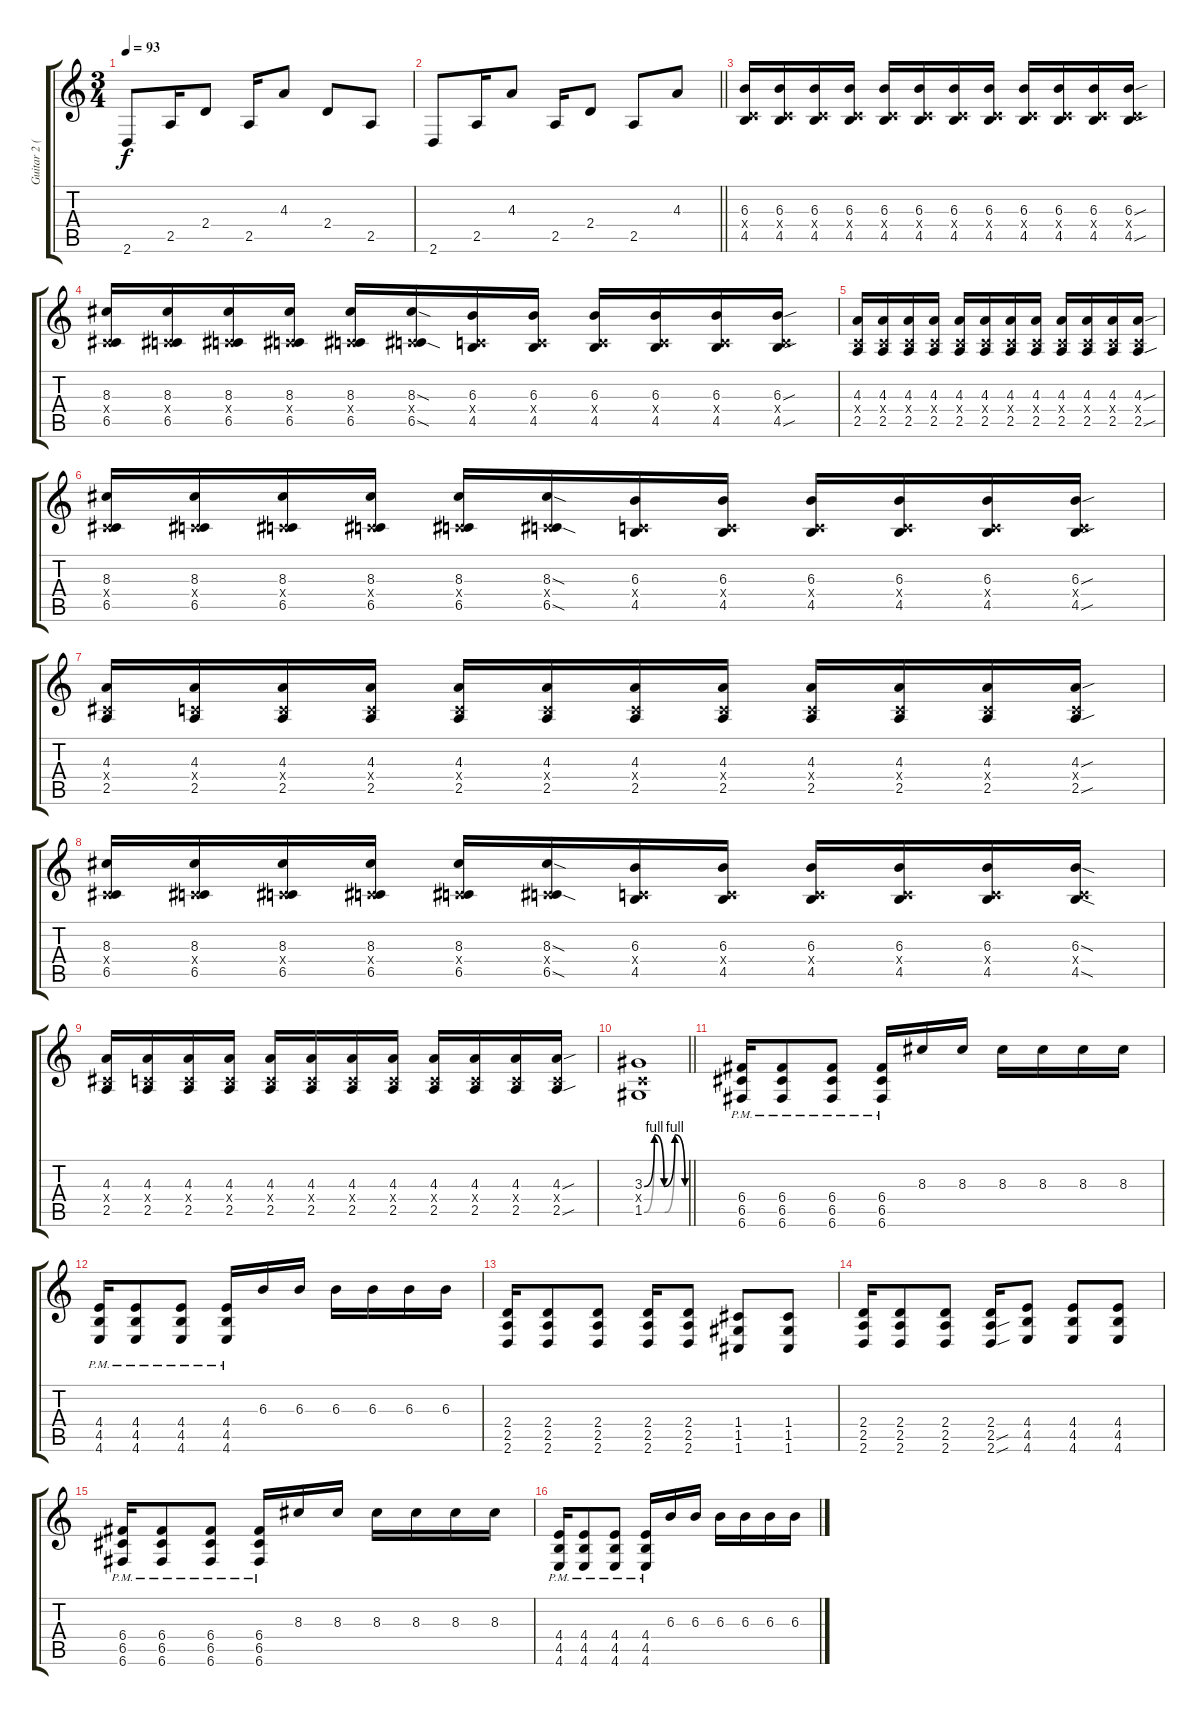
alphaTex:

\track ("Guitar 2 (Distorted- Padget)" "Guitar 2 (") {instrument distortionguitar}
\staff {score tabs}
\tuning (D4 A3 F3 C3 G2 C2) {hide}
\ts (3 4)
\tempo 93
\clef g2
\ks c
2.6.8{dy f} 2.5.16 2.4.8 2.5.16 4.3.8 2.4.8 2.5.8 |
\barLineRight lightlight
2.6.8 2.5.16 4.3.8 2.5.16 2.4.8 2.5.8 4.3.8 |
(6.3 0.4{x} 4.5).16{balance 2 instrument distortionguitar} (6.3 0.4{x} 4.5).16 (6.3 0.4{x} 4.5).16 (6.3 0.4{x} 4.5).16 (6.3 0.4{x} 4.5).16 (6.3 0.4{x} 4.5).16 (6.3 0.4{x} 4.5).16 (6.3 0.4{x} 4.5).16 (6.3 0.4{x} 4.5).16 (6.3 0.4{x} 4.5).16 (6.3 0.4{x} 4.5).16 (6.3{sou} 0.4{x} 4.5{sou}).16 |
(8.3 0.4{x} 6.5).16 (8.3 0.4{x} 6.5).16 (8.3 0.4{x} 6.5).16 (8.3 0.4{x} 6.5).16 (8.3 0.4{x} 6.5).16 (8.3{sod} 0.4{x} 6.5{sod}).16 (6.3 0.4{x} 4.5).16 (6.3 0.4{x} 4.5).16 (6.3 0.4{x} 4.5).16 (6.3 0.4{x} 4.5).16 (6.3 0.4{x} 4.5).16 (6.3{sou} 0.4{x} 4.5{sou}).16 |
(4.3 0.4{x} 2.5).16 (4.3 0.4{x} 2.5).16 (4.3 0.4{x} 2.5).16 (4.3 0.4{x} 2.5).16 (4.3 0.4{x} 2.5).16 (4.3 0.4{x} 2.5).16 (4.3 0.4{x} 2.5).16 (4.3 0.4{x} 2.5).16 (4.3 0.4{x} 2.5).16 (4.3 0.4{x} 2.5).16 (4.3 0.4{x} 2.5).16 (4.3{sou} 0.4{x} 2.5{sou}).16 |
(8.3 0.4{x} 6.5).16 (8.3 0.4{x} 6.5).16 (8.3 0.4{x} 6.5).16 (8.3 0.4{x} 6.5).16 (8.3 0.4{x} 6.5).16 (8.3{sod} 0.4{x} 6.5{sod}).16 (6.3 0.4{x} 4.5).16 (6.3 0.4{x} 4.5).16 (6.3 0.4{x} 4.5).16 (6.3 0.4{x} 4.5).16 (6.3 0.4{x} 4.5).16 (6.3{sou} 0.4{x} 4.5{sou}).16 |
(4.3 1.4{x} 2.5).16 (4.3 0.4{x} 2.5).16 (4.3 0.4{x} 2.5).16 (4.3 0.4{x} 2.5).16 (4.3 0.4{x} 2.5).16 (4.3 0.4{x} 2.5).16 (4.3 0.4{x} 2.5).16 (4.3 0.4{x} 2.5).16 (4.3 0.4{x} 2.5).16 (4.3 0.4{x} 2.5).16 (4.3 0.4{x} 2.5).16 (4.3{sou} 0.4{x} 2.5{sou}).16 |
(8.3 0.4{x} 6.5).16 (8.3 0.4{x} 6.5).16 (8.3 0.4{x} 6.5).16 (8.3 0.4{x} 6.5).16 (8.3 0.4{x} 6.5).16 (8.3{sod} 0.4{x} 6.5{sod}).16 (6.3 0.4{x} 4.5).16 (6.3 0.4{x} 4.5).16 (6.3 0.4{x} 4.5).16 (6.3 0.4{x} 4.5).16 (6.3 0.4{x} 4.5).16 (6.3{sod} 0.4{x} 4.5{sod}).16 |
(4.3 1.4{x} 2.5).16 (4.3 0.4{x} 2.5).16 (4.3 0.4{x} 2.5).16 (4.3 0.4{x} 2.5).16 (4.3 0.4{x} 2.5).16 (4.3 0.4{x} 2.5).16 (4.3 0.4{x} 2.5).16 (4.3 0.4{x} 2.5).16 (4.3 0.4{x} 2.5).16 (4.3 0.4{x} 2.5).16 (4.3 0.4{x} 2.5).16 (4.3{sou} 0.4{x} 2.5{sou}).16 |
\barLineRight lightlight
(3.3{be (custom 0 0 15 4 29 0 45 4 60 0)} 0.4{x} 1.5{be (custom 0 0 15 4 30 0 45 4 60 0)}).1 |
(6.4 6.5{pm} 6.6{pm}).16 (6.4 6.5{pm} 6.6{pm}).8 (6.4 6.5{pm} 6.6{pm}).8 (6.4 6.5{pm} 6.6{pm}).16 8.3.16 8.3.16 8.3.16 8.3.16 8.3.16 8.3.16 |
(4.4 4.5{pm} 4.6{pm}).16 (4.4 4.5{pm} 4.6{pm}).8 (4.4 4.5{pm} 4.6{pm}).8 (4.4 4.5{pm} 4.6{pm}).16 6.3.16 6.3.16 6.3.16 6.3.16 6.3.16 6.3.16 |
(2.4 2.5 2.6).16 (2.4 2.5 2.6).8 (2.4 2.5 2.6).8 (2.4 2.5 2.6).16 (2.4 2.5 2.6).8 (1.4 1.5 1.6).8 (1.4 1.5 1.6).8 |
(2.4 2.5 2.6).16 (2.4 2.5 2.6).8 (2.4 2.5 2.6).8 (2.4 2.5{sou} 2.6{sou}).16 (4.4 4.5 4.6).8 (4.4 4.5 4.6).8 (4.4 4.5 4.6).8 |
(6.4 6.5{pm} 6.6{pm}).16 (6.4 6.5{pm} 6.6{pm}).8 (6.4 6.5{pm} 6.6{pm}).8 (6.4 6.5{pm} 6.6{pm}).16 8.3.16 8.3.16 8.3.16 8.3.16 8.3.16 8.3.16 |
(4.4 4.5{pm} 4.6{pm}).16 (4.4 4.5{pm} 4.6{pm}).8 (4.4 4.5{pm} 4.6{pm}).8 (4.4 4.5{pm} 4.6{pm}).16 6.3.16 6.3.16 6.3.16 6.3.16 6.3.16 6.3.16
